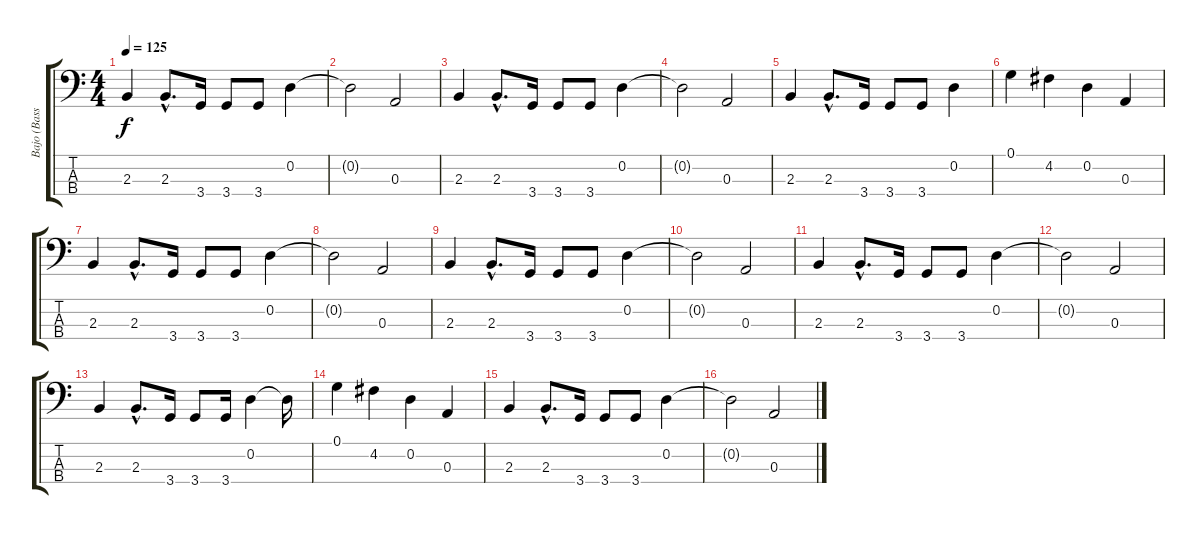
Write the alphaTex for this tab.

\track ("Bajo (Bass)" "Bajo (Bass") {instrument slapbass2}
\staff {score tabs}
\tuning (G2 D2 A1 E1) {hide}
\ts (4 4)
\tempo 125
\clef f4
\ks c
2.3.4{dy f} 2.3{hac}.8{d} 3.4.16 3.4.8 3.4.8 0.2.4 |
0.2{t}.2 0.3.2 |
2.3.4 2.3{hac}.8{d} 3.4.16 3.4.8 3.4.8 0.2.4 |
0.2{t}.2 0.3.2 |
2.3.4 2.3{hac}.8{d} 3.4.16 3.4.8 3.4.8 0.2.4 |
0.1.4 4.2.4 0.2.4 0.3.4 |
2.3.4 2.3{hac}.8{d} 3.4.16 3.4.8 3.4.8 0.2.4 |
0.2{t}.2 0.3.2 |
2.3.4 2.3{hac}.8{d} 3.4.16 3.4.8 3.4.8 0.2.4 |
0.2{t}.2 0.3.2 |
2.3.4 2.3{hac}.8{d} 3.4.16 3.4.8 3.4.8 0.2.4 |
0.2{t}.2 0.3.2 |
2.3.4 2.3{hac}.8{d} 3.4.16 3.4.8 3.4.16 0.2.4 0.2{t}.16 |
0.1.4 4.2.4 0.2.4 0.3.4 |
2.3.4 2.3{hac}.8{d} 3.4.16 3.4.8 3.4.8 0.2.4 |
0.2{t}.2 0.3.2
